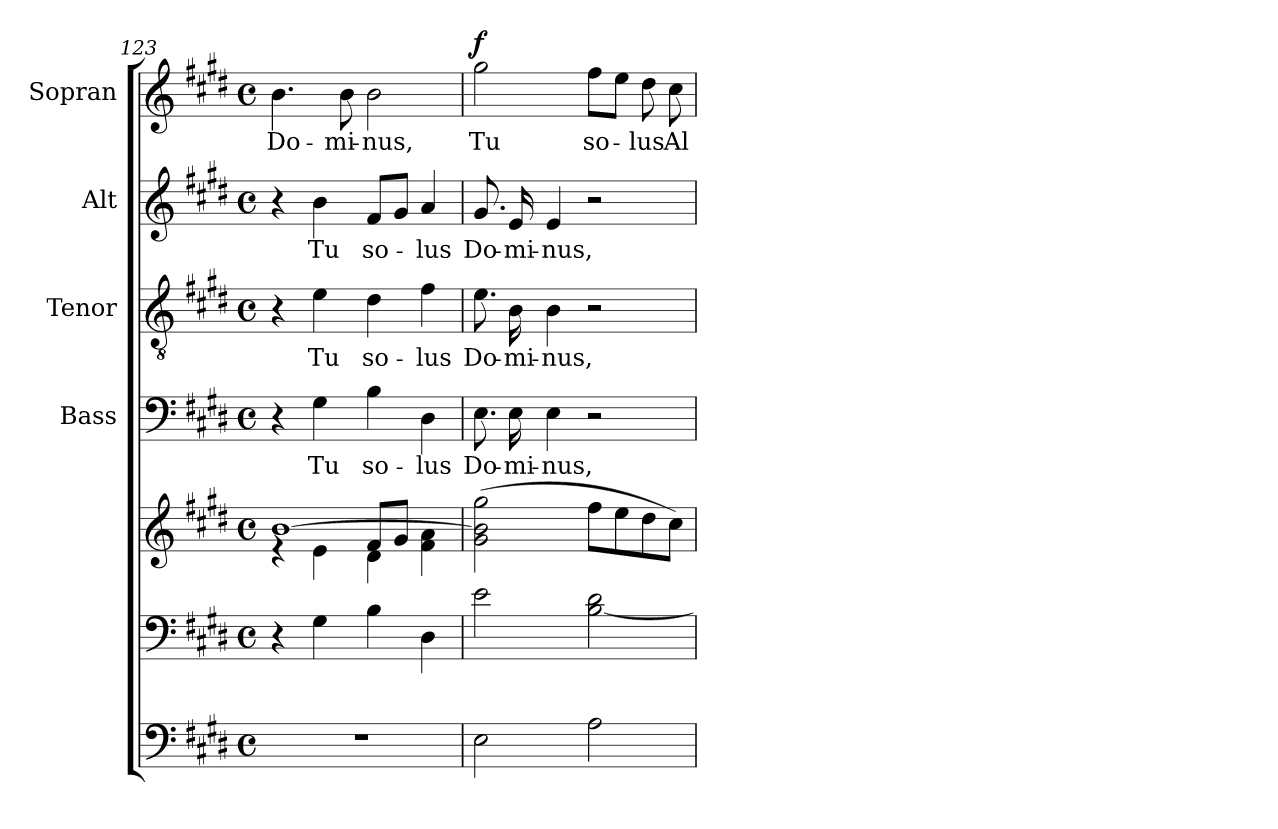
**kern	**kern	**kern	**kern	**text	**kern	**text	**kern	**text	**kern	**text	**dynam
*part6	*part5	*part5	*part4	*part4	*part3	*part3	*part2	*part2	*part1	*part1	*part1
*staff7	*staff6	*staff5	*staff4	*staff4	*staff3	*staff3	*staff2	*staff2	*staff1	*staff1	*staff1
*	*	*	*I"Bass	*	*I"Tenor	*	*I"Alt	*	*I"Sopran	*	*
*	*	*	*I'B.	*	*I'T.	*	*I'A.	*	*I'S.	*	*
*clefF4	*clefF4	*clefG2	*clefF4	*	*clefGv2	*	*clefG2	*	*clefG2	*	*
*ITrd7c12	*	*	*	*	*	*	*	*	*	*	*
*k[f#c#g#d#]	*k[f#c#g#d#]	*k[f#c#g#d#]	*k[f#c#g#d#]	*	*k[f#c#g#d#]	*	*k[f#c#g#d#]	*	*k[f#c#g#d#]	*	*
*E:	*E:	*E:	*E:	*	*E:	*	*E:	*	*E:	*	*
*M4/4	*M4/4	*M4/4	*M4/4	*	*M4/4	*	*M4/4	*	*M4/4	*	*
*met(c)	*met(c)	*met(c)	*met(c)	*	*met(c)	*	*met(c)	*	*met(c)	*	*
=123	=123	=123	=123	=123	=123	=123	=123	=123	=123	=123	=123
*	*	*^	*	*	*	*	*	*	*	*	*
*	*	*	*^	*	*	*	*	*	*	*	*	*
!	!	!	!	!	!	!	!	!	!	!	!	!LO:LY:b	!
1r	4r	[>1b	4rd	2ryy	4r	.	4r	.	4r	.	4.b\	Do-	.
!	!	!	!	!	!	!LO:LY:b	!	!LO:LY:b	!	!LO:LY:b	!	!	!
.	4G#\	.	4e\	.	4G#\	Tu	4e\	Tu	4b\	Tu	.	.	.
!	!	!	!	!	!	!	!	!	!	!	!	!LO:LY:b	!
.	.	.	.	.	.	.	.	.	.	.	8b\	-mi-	.
!	!	!	!	!	!	!LO:LY:b	!	!LO:LY:b	!	!LO:LY:b	!	!LO:LY:b	!
.	4B\	.	4d#\	8f#/L	4B\	so-	4d#\	so-	8f#/L	so-	2b\	-nus,	.
.	.	.	.	8g#/J	.	.	.	.	8g#/J	.	.	.	.
!	!	!	!	!	!	!LO:LY:b	!	!LO:LY:b	!	!LO:LY:b	!	!	!
.	4D#\	.	4f#\ 4a\	4ryy	4D#\	-lus	4f#\	-lus	4a/	-lus	.	.	.
!!LO:LB:g=z
=124	=124	=124	=124	=124	=124	=124	=124	=124	=124	=124	=124	=124	=124
!	!	!	!	!	!	!LO:LY:b	!	!LO:LY:b	!	!LO:LY:b	!	!LO:LY:b	!LO:DY:a
*	*	*v	*v	*v	*	*	*	*	*	*	*	*	*
2EE\	2e\	(>2g#\ 2b\] 2gg#\	8.E\	Do-	8.e\	Do-	8.g#/	Do-	2gg#\	Tu	f
!	!	!	!	!LO:LY:b	!	!LO:LY:b	!	!LO:LY:b	!	!	!
.	.	.	16E\	-mi-	16B\	-mi-	16e/	-mi-	.	.	.
!	!	!	!	!LO:LY:b	!	!LO:LY:b	!	!LO:LY:b	!	!	!
.	.	.	4E\	-nus,	4B\	-nus,	4e/	-nus,	.	.	.
!	!	!	!	!	!	!	!	!	!	!LO:LY:b	!
2AA\	[<2B\ 2d#\	8ff#\L	2r	.	2r	.	2r	.	8ff#\L	so-	.
.	.	8ee\	.	.	.	.	.	.	8ee\J	.	.
!	!	!	!	!	!	!	!	!	!	!LO:LY:b	!
.	.	8dd#\	.	.	.	.	.	.	8dd#\	-lus	.
!	!	!	!	!	!	!	!	!	!	!LO:LY:b	!
.	.	8cc#\J)	.	.	.	.	.	.	8cc#\	Al-	.
=	=	=	=	=	=	=	=	=	=	=	=
*-	*-	*-	*-	*-	*-	*-	*-	*-	*-	*-	*-
